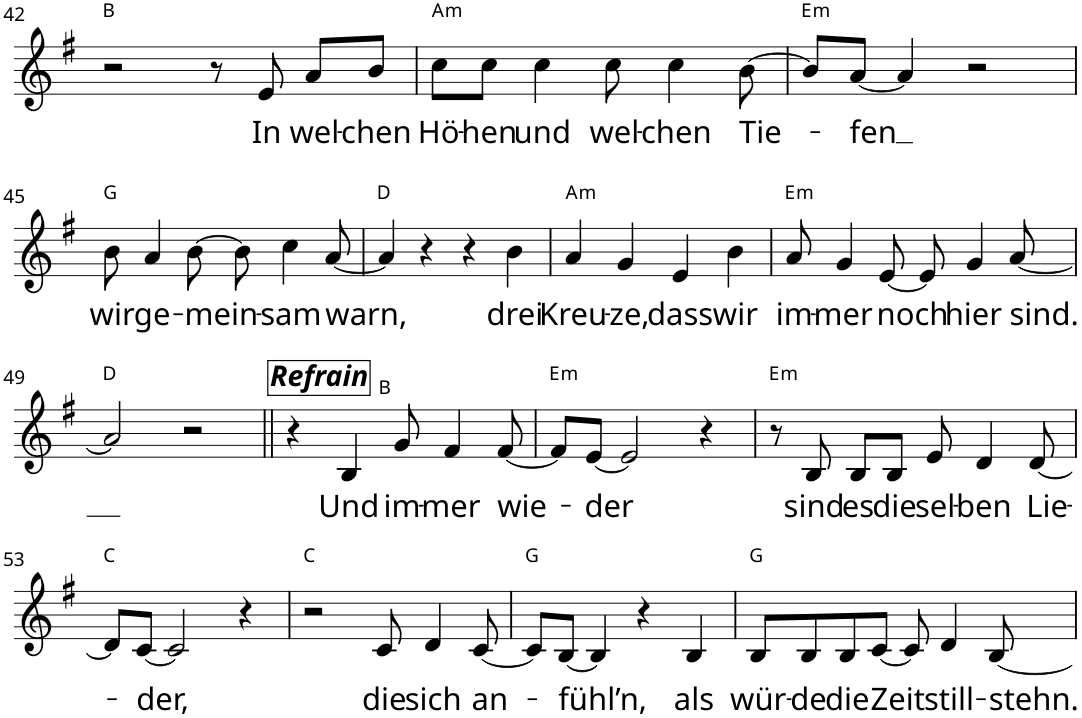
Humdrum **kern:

**kern	**text	**harte
*part1	*part1	*part1
*staff1	*staff1	*
*I"Piano	*	*
*I'Pno	*	*
!!LO:PB:g=z
*clefG2	*	*
*k[f#]	*	*
*M4/4	*	*
=42	=42	=42
2r	.	B:maj
8r	.	.
!	!LO:LY:b	!
8e/	In	.
!	!LO:LY:b	!
8a/L	wel-	.
!	!LO:LY:b	!
8b/J	-chen	.
=43	=43	=43
!	!LO:LY:b	!LO:H:kt=m
8cc\L	Hö-	A:min
!	!LO:LY:b	!
8cc\J	-hen	.
!	!LO:LY:b	!
4cc\	und	.
!	!LO:LY:b	!
8cc\	wel-	.
!	!LO:LY:b	!
4cc\	-chen	.
!	!LO:LY:b	!
[8b\	Tie-	.
=44	=44	=44
!	!	!LO:H:kt=m
8b/L]	.	E:min
!	!LO:LY:b	!
[8a/J	-fen	.
4a/]	.	.
2r	.	.
!!LO:LB:g=z
=45	=45	=45
!	!LO:LY:b	!
8b\	wir	G:maj
!	!LO:LY:b	!
4a/	ge-	.
!	!LO:LY:b	!
[8b\	-mein-	.
8b\]	.	.
!	!LO:LY:b	!
4cc\	-sam	.
!	!LO:LY:b	!
[8a/	warn,	.
=46	=46	=46
4a/]	.	D:maj
4r	.	.
4r	.	.
!	!LO:LY:b	!
4b\	drei	.
=47	=47	=47
!	!LO:LY:b	!LO:H:kt=m
4a/	Kreu-	A:min
!	!LO:LY:b	!
4g/	-ze,	.
!	!LO:LY:b	!
4e/	dass	.
!	!LO:LY:b	!
4b\	wir	.
=48	=48	=48
!	!LO:LY:b	!LO:H:kt=m
8a/	im-	E:min
!	!LO:LY:b	!
4g/	-mer	.
!	!LO:LY:b	!
[8e/	noch	.
8e/]	.	.
!	!LO:LY:b	!
4g/	hier	.
!	!LO:LY:b	!
[8a/	sind.	.
!!LO:LB:g=z
=49	=49	=49
2a/]	.	D:maj
2r	.	.
=50||	=50||	=50||
!LO:TX:a:Bi:t=Refrain	!	!
4r	.	B:maj
!	!LO:LY:b	!
4B/	Und	.
!	!LO:LY:b	!
8g/	im-	.
!	!LO:LY:b	!
4f#/	-mer	.
!	!LO:LY:b	!
[8f#/	wie-	.
=51	=51	=51
!	!	!LO:H:kt=m
8f#/L]	.	E:min
!	!LO:LY:b	!
[8e/J	-der	.
2e/]	.	.
4r	.	.
=52	=52	=52
!	!	!LO:H:kt=m
8r	.	E:min
!	!LO:LY:b	!
8B/	sind	.
!	!LO:LY:b	!
8B/L	es	.
!	!LO:LY:b	!
8B/J	die	.
!	!LO:LY:b	!
8e/	sel-	.
!	!LO:LY:b	!
4d/	-ben	.
!	!LO:LY:b	!
[8d/	Lie-	.
!!LO:LB:g=z
=53	=53	=53
8d/L]	.	C:maj
!	!LO:LY:b	!
[8c/J	-der,	.
2c/]	.	.
4r	.	.
=54	=54	=54
2r	.	C:maj
!	!LO:LY:b	!
8c/	die	.
!	!LO:LY:b	!
4d/	sich	.
!	!LO:LY:b	!
[8c/	an-	.
=55	=55	=55
8c/L]	.	G:maj
!	!LO:LY:b	!
[8B/J	-fühl’n,	.
4B/]	.	.
4r	.	.
!	!LO:LY:b	!
4B/	als	.
=56	=56	=56
!	!LO:LY:b	!
8B/L	wür-	G:maj
!	!LO:LY:b	!
8B/	-de	.
!	!LO:LY:b	!
8B/	die	.
!	!LO:LY:b	!
[8c/J	Zeit	.
8c/]	.	.
!	!LO:LY:b	!
4d/	still-	.
!	!LO:LY:b	!
[8B/	-stehn.	.
=	=	=
*-	*-	*-
